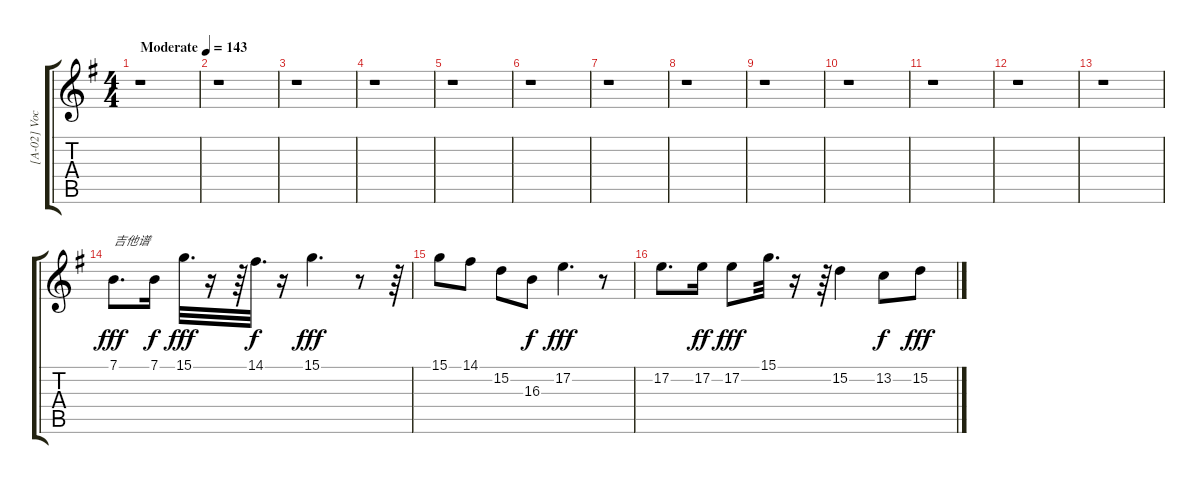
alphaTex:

\track ("[A-02] Vocal" "[A-02] Voc") {instrument lead8bassandlead}
\staff {score tabs}
\tuning (E4 B3 G3 D3 A2 E2) {hide}
\ts (4 4)
\tempo (143 "Moderate")
\clef g2
\ks g
r.1{dy fff instrument lead8bassandlead} |
r.1 |
r.1 |
r.1 |
r.1 |
r.1 |
r.1 |
r.1 |
r.1 |
r.1 |
r.1 |
r.1 |
r.1 |
7.1.8{d txt "吉他谱" volume 16} 7.1.16{dy f} 15.1.32{d dy fff} r.16 r.64 14.1.32{d dy f} r.16 15.1.4{d dy fff} r.8 r.64 |
15.1.8 14.1.8 15.2.8 16.3.8{dy f} 17.2.4{d dy fff} r.8 |
17.2.8{d} 17.2.16{dy ff} 17.2.8{dy fff} 15.1.32{d} r.16 r.64 15.2.4 13.2.8{dy f} 15.2.8{dy fff}
